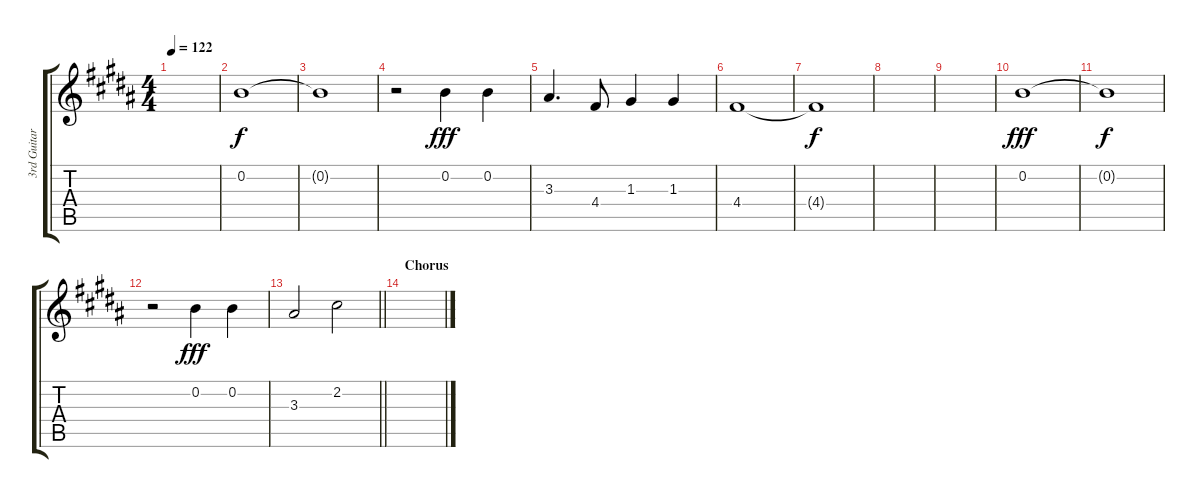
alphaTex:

\track ("3rd Guitar" "3rd Guitar") {instrument electricguitarclean}
\staff {score tabs}
\tuning (E4 B3 G3 D3 A2 E2) {hide}
\ts (4 4)
\tempo 122
\clef g2
\ks b
|
0.2.1 |
0.2{t}.1{dy f} |
r.2 0.2.4{dy fff} 0.2.4 |
3.3.4{d} 4.4.8 1.3.4 1.3.4 |
4.4.1 |
4.4{t}.1{dy f} |
|
|
0.2.1{dy fff} |
0.2{t}.1{dy f} |
r.2 0.2.4{dy fff} 0.2.4 |
\barLineRight lightlight
3.3.2 2.2.2 |
\section ("" "Chorus")
